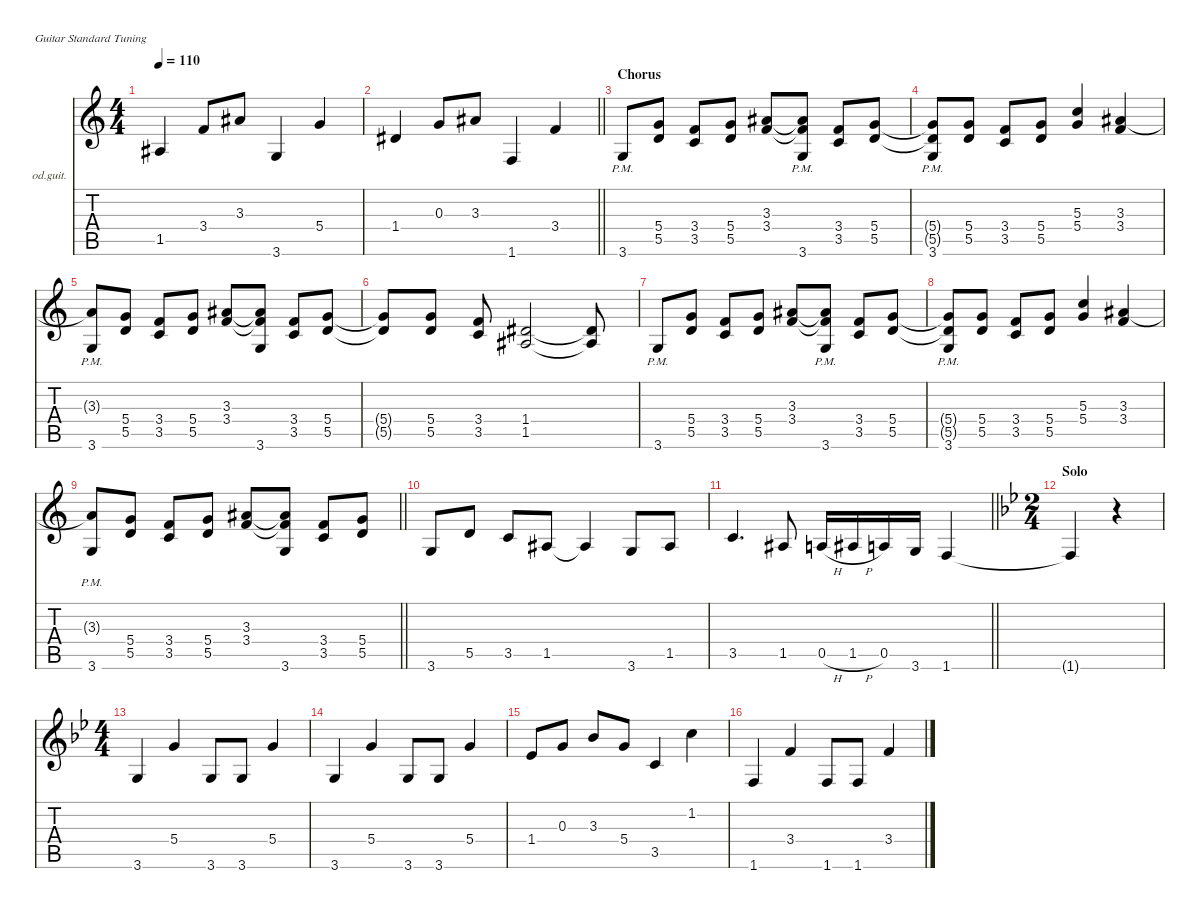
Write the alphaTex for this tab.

\defaultSystemsLayout 4
\hideDynamics
\bracketExtendMode nobrackets
\firstSystemTrackNameOrientation horizontal
\otherSystemsTrackNameOrientation horizontal
\track ("Gitar 2" "od.guit.") {instrument overdrivenguitar}
\staff {score tabs}
\tuning (E4 B3 G3 D3 A2 E2)
\ts (4 4)
\tempo 110
\clef g2
\ks c
1.5.4{dy f} 3.4.8 3.3.8 3.6.4 5.4.4 |
\barLineRight lightlight
1.4.4 0.3.8 3.3.8 1.6.4 3.4.4 |
\section ("" "Chorus")
3.6{pm}.8 (5.4 5.5).8 (3.4 3.5).8 (5.4 5.5).8 (3.3 3.4).8 (3.3{t} 3.4{t} 3.6{pm}).8 (3.4 3.5).8 (5.4 5.5).8 |
(5.4{t} 5.5{t} 3.6{pm}).8 (5.4 5.5).8 (3.4 3.5).8 (5.4 5.5).8 (5.3 5.4).4 (3.3 3.4).4 |
(3.3{t} 3.6{pm}).8 (5.4 5.5).8 (3.4 3.5).8 (5.4 5.5).8 (3.3 3.4).8 (3.3{t} 3.4{t} 3.6).8 (3.4 3.5).8 (5.4 5.5).8 |
(5.4{t} 5.5{t}).8 (5.4 5.5).8 (3.4 3.5).8 (1.4 1.5).2 (1.4{t} 1.5{t}).8 |
3.6{pm}.8 (5.4 5.5).8 (3.4 3.5).8 (5.4 5.5).8 (3.3 3.4).8 (3.3{t} 3.4{t} 3.6{pm}).8 (3.4 3.5).8 (5.4 5.5).8 |
(5.4{t} 5.5{t} 3.6{pm}).8 (5.4 5.5).8 (3.4 3.5).8 (5.4 5.5).8 (5.3 5.4).4 (3.3 3.4).4 |
\barLineRight lightlight
(3.3{t} 3.6{pm}).8 (5.4 5.5).8 (3.4 3.5).8 (5.4 5.5).8 (3.3 3.4).8 (3.3{t} 3.4{t} 3.6).8 (3.4 3.5).8 (5.4 5.5).8 |
3.6.8 5.5.8 3.5.8 1.5.8 1.5{t}.4 3.6.8 1.5.8 |
\barLineRight lightlight
3.5.4{d} 1.5.8 0.5{h}.16 1.5{h}.16 0.5.16 3.6.16 1.6.4 |
\ts (2 4)
\beaming (8 2 2 2 2)
\section ("" "Solo")
\ks bb
1.6{t}.4 r.4 |
\ts (4 4)
\beaming (8 2 2 2 2)
3.6.4 5.4.4 3.6.8 3.6.8 5.4.4 |
3.6.4 5.4.4 3.6.8 3.6.8 5.4.4 |
1.4.8 0.3.8 3.3.8 5.4.8 3.5.4 1.2.4 |
1.6.4 3.4.4 1.6.8 1.6.8 3.4.4
